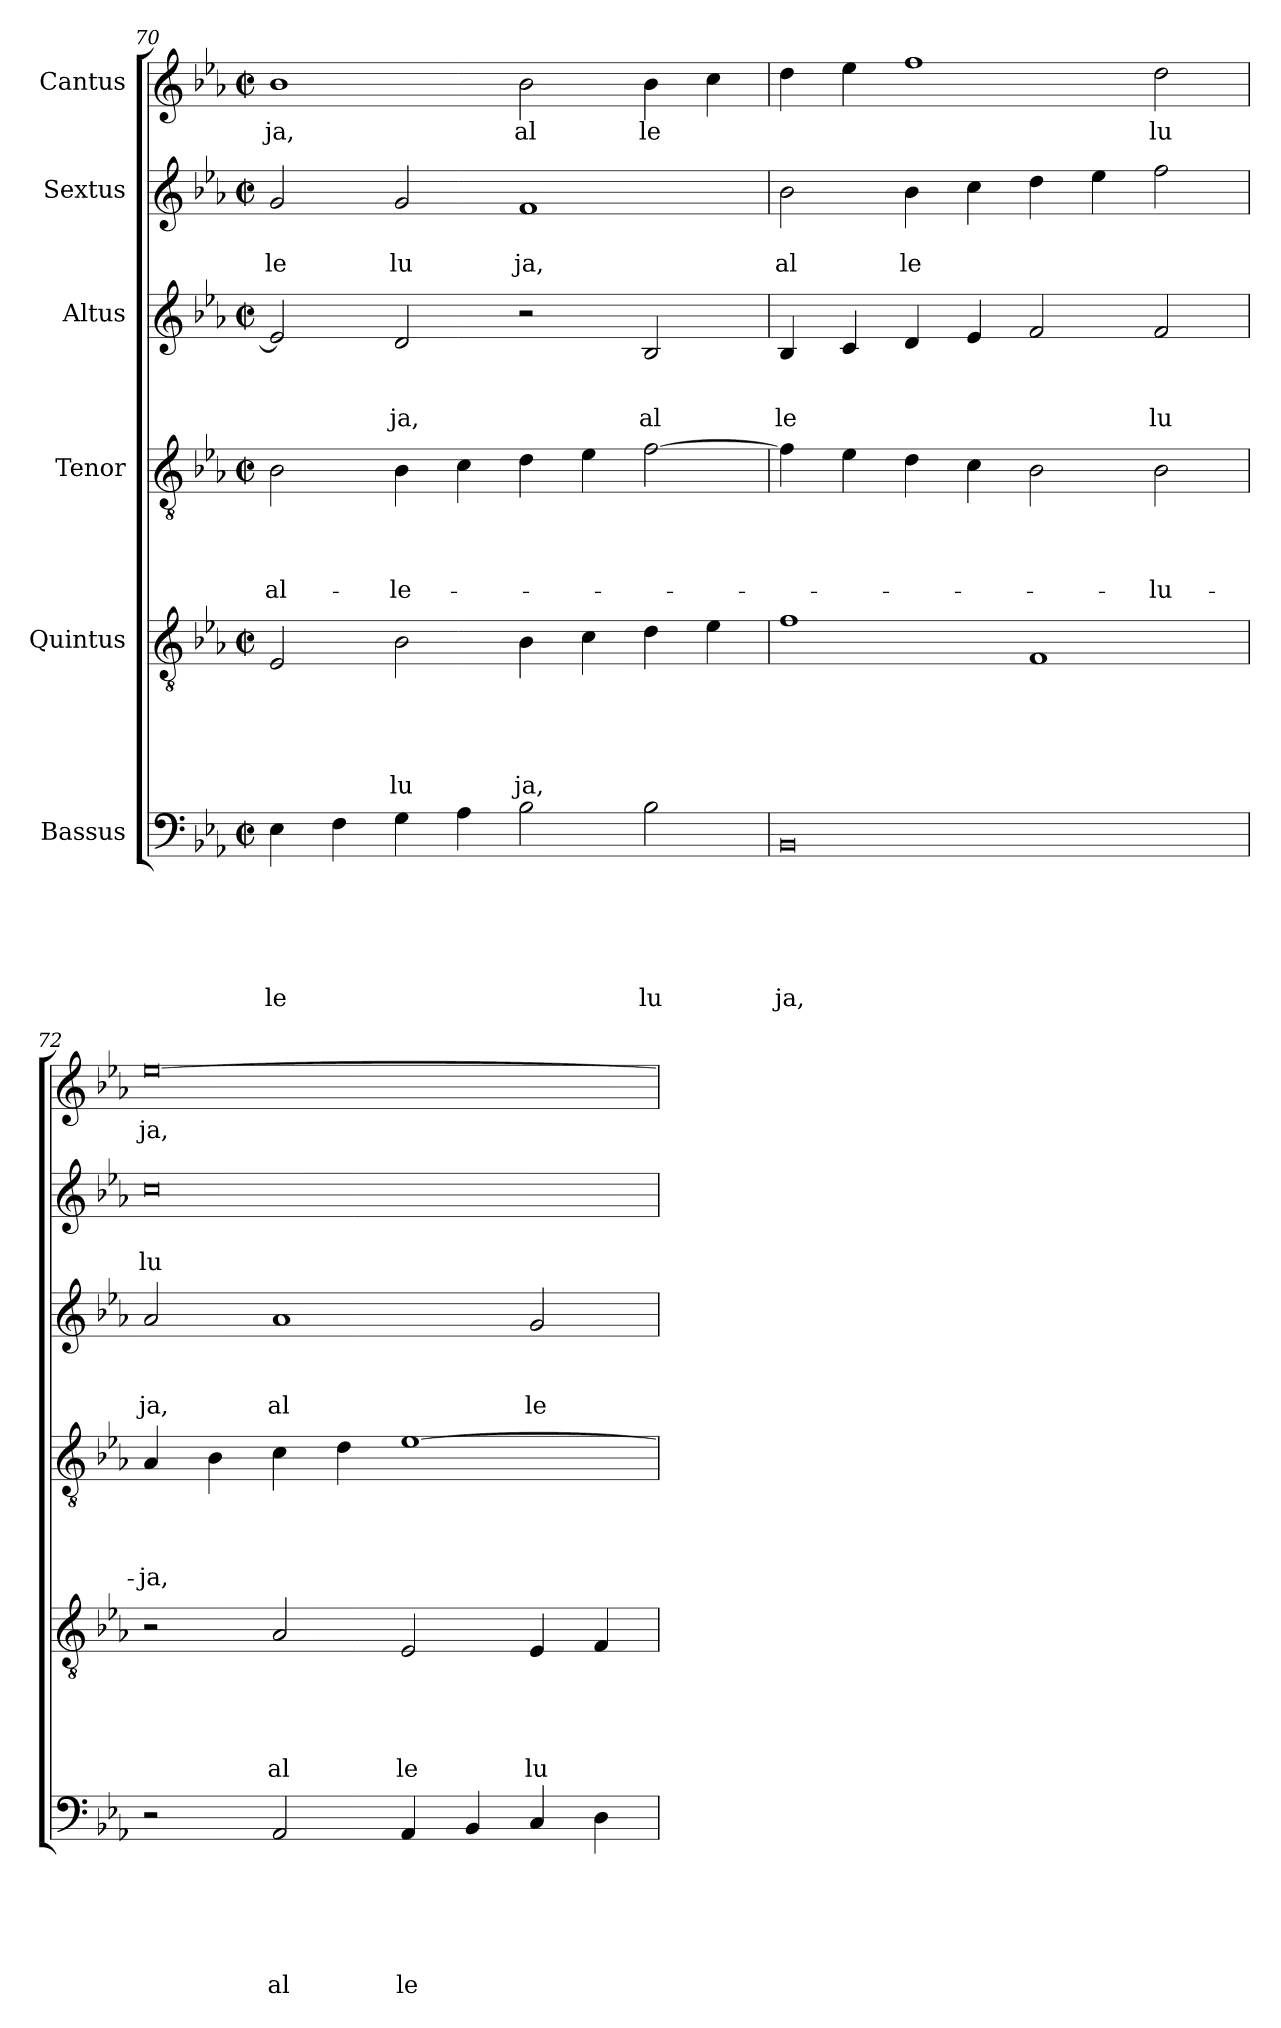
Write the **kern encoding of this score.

**kern	**text	**text	**text	**text	**text	**text	**kern	**text	**text	**text	**text	**text	**kern	**text	**text	**text	**text	**kern	**text	**text	**text	**kern	**text	**text	**kern	**text
*part6	*part6	*part6	*part6	*part6	*part6	*part6	*part5	*part5	*part5	*part5	*part5	*part5	*part4	*part4	*part4	*part4	*part4	*part3	*part3	*part3	*part3	*part2	*part2	*part2	*part1	*part1
*staff6	*staff6	*staff6	*staff6	*staff6	*staff6	*staff6	*staff5	*staff5	*staff5	*staff5	*staff5	*staff5	*staff4	*staff4	*staff4	*staff4	*staff4	*staff3	*staff3	*staff3	*staff3	*staff2	*staff2	*staff2	*staff1	*staff1
*I"Bassus	*	*	*	*	*	*	*I"Quintus	*	*	*	*	*	*I"Tenor	*	*	*	*	*I"Altus	*	*	*	*I"Sextus	*	*	*I"Cantus	*
*clefF4	*	*	*	*	*	*	*clefGv2	*	*	*	*	*	*clefGv2	*	*	*	*	*clefG2	*	*	*	*clefG2	*	*	*clefG2	*
*k[b-e-a-]	*	*	*	*	*	*	*k[b-e-a-]	*	*	*	*	*	*k[b-e-a-]	*	*	*	*	*k[b-e-a-]	*	*	*	*k[b-e-a-]	*	*	*k[b-e-a-]	*
*E-:	*	*	*	*	*	*	*E-:	*	*	*	*	*	*E-:	*	*	*	*	*E-:	*	*	*	*E-:	*	*	*E-:	*
*M2/2	*	*	*	*	*	*	*M2/2	*	*	*	*	*	*M2/2	*	*	*	*	*M2/2	*	*	*	*M2/2	*	*	*M2/2	*
*met(c|)	*	*	*	*	*	*	*met(c|)	*	*	*	*	*	*met(c|)	*	*	*	*	*met(c|)	*	*	*	*met(c|)	*	*	*met(c|)	*
=70	=70	=70	=70	=70	=70	=70	=70	=70	=70	=70	=70	=70	=70	=70	=70	=70	=70	=70	=70	=70	=70	=70	=70	=70	=70	=70
!	!	!	!	!	!	!LO:LY:b	!	!	!	!	!	!	!	!	!	!	!LO:LY:b	!	!	!	!	!	!	!LO:LY:b	!	!LO:LY:b
4E-\	.	.	.	.	.	le	2E-/	.	.	.	.	.	2B-\	.	.	.	al-	2e-/]	.	.	.	2g/	.	le	1b-	ja,
4F\	.	.	.	.	.	.	.	.	.	.	.	.	.	.	.	.	.	.	.	.	.	.	.	.	.	.
!	!	!	!	!	!	!	!	!	!	!	!	!LO:LY:b	!	!	!	!	!LO:LY:b	!	!	!	!LO:LY:b	!	!	!LO:LY:b	!	!
4G\	.	.	.	.	.	.	2B-\	.	.	.	.	lu	4B-\	.	.	.	-le-	2d/	.	.	ja,	2g/	.	lu	.	.
4A-\	.	.	.	.	.	.	.	.	.	.	.	.	4c\	.	.	.	.	.	.	.	.	.	.	.	.	.
!	!	!	!	!	!	!	!	!	!	!	!	!LO:LY:b	!	!	!	!	!	!	!	!	!	!	!	!LO:LY:b	!	!LO:LY:b
2B-\	.	.	.	.	.	.	4B-\	.	.	.	.	ja,	4d\	.	.	.	.	2r	.	.	.	1f	.	ja,	2b-\	al
.	.	.	.	.	.	.	4c\	.	.	.	.	.	4e-\	.	.	.	.	.	.	.	.	.	.	.	.	.
!	!	!	!	!	!	!LO:LY:b	!	!	!	!	!	!	!	!	!	!	!	!	!	!	!LO:LY:b	!	!	!	!	!LO:LY:b
2B-\	.	.	.	.	.	lu	4d\	.	.	.	.	.	[>2f\	.	.	.	.	2B-/	.	.	al	.	.	.	4b-\	le
.	.	.	.	.	.	.	4e-\	.	.	.	.	.	.	.	.	.	.	.	.	.	.	.	.	.	4cc\	.
=71	=71	=71	=71	=71	=71	=71	=71	=71	=71	=71	=71	=71	=71	=71	=71	=71	=71	=71	=71	=71	=71	=71	=71	=71	=71	=71
!	!	!	!	!	!	!LO:LY:b	!	!	!	!	!	!	!	!	!	!	!	!	!	!	!LO:LY:b	!	!	!LO:LY:b	!	!
0BB-	.	.	.	.	.	ja,	1f	.	.	.	.	.	4f\]	.	.	.	.	4B-/	.	.	le	2b-\	.	al	4dd\	.
.	.	.	.	.	.	.	.	.	.	.	.	.	4e-\	.	.	.	.	4c/	.	.	.	.	.	.	4ee-\	.
!	!	!	!	!	!	!	!	!	!	!	!	!	!	!	!	!	!	!	!	!	!	!	!	!LO:LY:b	!	!
.	.	.	.	.	.	.	.	.	.	.	.	.	4d\	.	.	.	.	4d/	.	.	.	4b-\	.	le	1ff	.
.	.	.	.	.	.	.	.	.	.	.	.	.	4c\	.	.	.	.	4e-/	.	.	.	4cc\	.	.	.	.
.	.	.	.	.	.	.	1F	.	.	.	.	.	2B-\	.	.	.	.	2f/	.	.	.	4dd\	.	.	.	.
.	.	.	.	.	.	.	.	.	.	.	.	.	.	.	.	.	.	.	.	.	.	4ee-\	.	.	.	.
!	!	!	!	!	!	!	!	!	!	!	!	!	!	!	!	!	!LO:LY:b	!	!	!	!LO:LY:b	!	!	!	!	!LO:LY:b
.	.	.	.	.	.	.	.	.	.	.	.	.	2B-\	.	.	.	-lu-	2f/	.	.	lu	2ff\	.	.	2dd\	lu
=72	=72	=72	=72	=72	=72	=72	=72	=72	=72	=72	=72	=72	=72	=72	=72	=72	=72	=72	=72	=72	=72	=72	=72	=72	=72	=72
!	!	!	!	!	!	!	!	!	!	!	!	!	!	!	!	!	!LO:LY:b	!	!	!	!LO:LY:b	!	!	!LO:LY:b	!	!LO:LY:b
2r	.	.	.	.	.	.	2r	.	.	.	.	.	4A-/	.	.	.	-ja,	2a-/	.	.	ja,	0cc	.	lu	[<0ee-	ja,
.	.	.	.	.	.	.	.	.	.	.	.	.	4B-\	.	.	.	.	.	.	.	.	.	.	.	.	.
!	!	!	!	!	!	!LO:LY:b	!	!	!	!	!	!LO:LY:b	!	!	!	!	!	!	!	!	!LO:LY:b	!	!	!	!	!
2AA-/	.	.	.	.	.	al	2A-/	.	.	.	.	al	4c\	.	.	.	.	1a-	.	.	al	.	.	.	.	.
.	.	.	.	.	.	.	.	.	.	.	.	.	4d\	.	.	.	.	.	.	.	.	.	.	.	.	.
!	!	!	!	!	!	!LO:LY:b	!	!	!	!	!	!LO:LY:b	!	!	!	!	!	!	!	!	!	!	!	!	!	!
4AA-/	.	.	.	.	.	le	2E-/	.	.	.	.	le	[<1e-	.	.	.	.	.	.	.	.	.	.	.	.	.
4BB-/	.	.	.	.	.	.	.	.	.	.	.	.	.	.	.	.	.	.	.	.	.	.	.	.	.	.
!	!	!	!	!	!	!	!	!	!	!	!	!LO:LY:b	!	!	!	!	!	!	!	!	!LO:LY:b	!	!	!	!	!
4C/	.	.	.	.	.	.	4E-/	.	.	.	.	lu	.	.	.	.	.	2g/	.	.	le	.	.	.	.	.
4D\	.	.	.	.	.	.	4F/	.	.	.	.	.	.	.	.	.	.	.	.	.	.	.	.	.	.	.
=	=	=	=	=	=	=	=	=	=	=	=	=	=	=	=	=	=	=	=	=	=	=	=	=	=	=
*-	*-	*-	*-	*-	*-	*-	*-	*-	*-	*-	*-	*-	*-	*-	*-	*-	*-	*-	*-	*-	*-	*-	*-	*-	*-	*-
